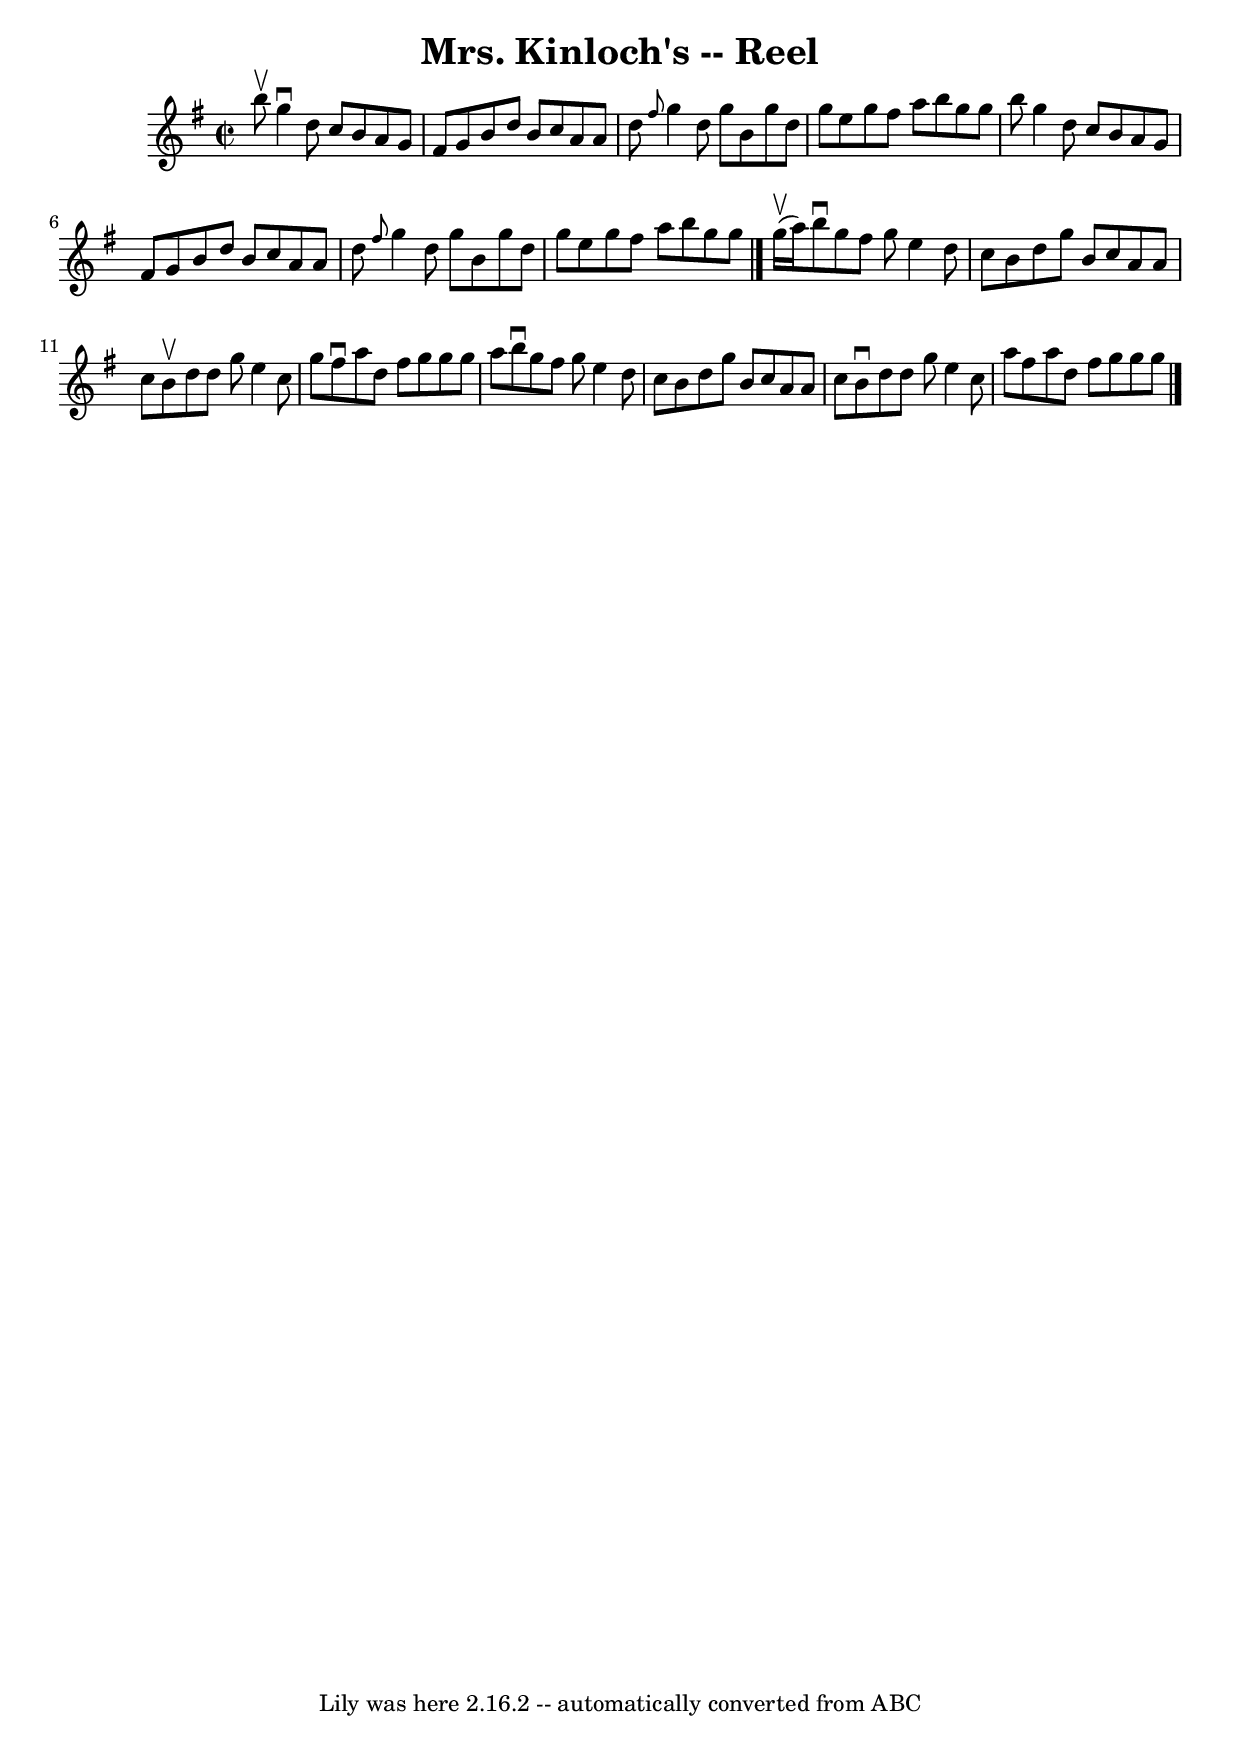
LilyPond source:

\version "2.16.2"
\include "Mammoth.ily"
\header {
	%% book = "Ryan's Mammoth Collection"
	crossRefNumber = "1"
	footnotes = "\\\\360"
	origin = "SCOTCH"
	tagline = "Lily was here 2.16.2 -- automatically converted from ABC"
	title = "Mrs. Kinloch's -- Reel"
}
voicedefault =  {


\override Staff.TimeSignature #'style = #'C
 \time 2/2 
\key g \major b''8^\upbow |
 g''4^\downbow d''8    
c''8 b'8 a'8 g'8 fis'8    |
 g'8 b'8 d''8 b'8    
c''8 a'8 a'8 d''8    |
 \grace { fis''8  } g''4 d''8    
g''8 b'8 g''8 d''8 g''8    |
 e''8 g''8 fis''8    
a''8 b''8 g''8 g''8 b''8    |
 g''4 d''8 c''8    
b'8 a'8 g'8 fis'8    |
 g'8 b'8 d''8 b'8 c''8    
a'8 a'8 d''8    |
 \grace { fis''8  } g''4 d''8 g''8    
b'8 g''8 d''8 g''8    |
 e''8 g''8 fis''8 a''8    
b''8 g''8 g''8  \bar "|." g''16^\upbow(a''16) |
     
b''8^\downbow g''8 fis''8 g''8 e''4 d''8 c''8    |
   
b'8 d''8 g''8 b'8 c''8 a'8 a'8 c''8    |
 b'8 
^\upbow d''8 d''8 g''8 e''4 c''8 g''8    |
 fis''8 
^\downbow a''8 d''8 fis''8 g''8 g''8 g''8 a''8    |
  
 b''8^\downbow g''8 fis''8 g''8 e''4 d''8 c''8    |
  
 b'8 d''8 g''8 b'8 c''8 a'8 a'8 c''8    |
 b'8 
^\downbow d''8 d''8 g''8 e''4 c''8 a''8    |
 fis''8   
 a''8 d''8 fis''8 g''8 g''8 g''8  \bar "|."   
}

\score{
    <<

	\context Staff="default"
	{
	    \voicedefault 
	}

    >>
	\layout {
	}
	\midi {}
}
